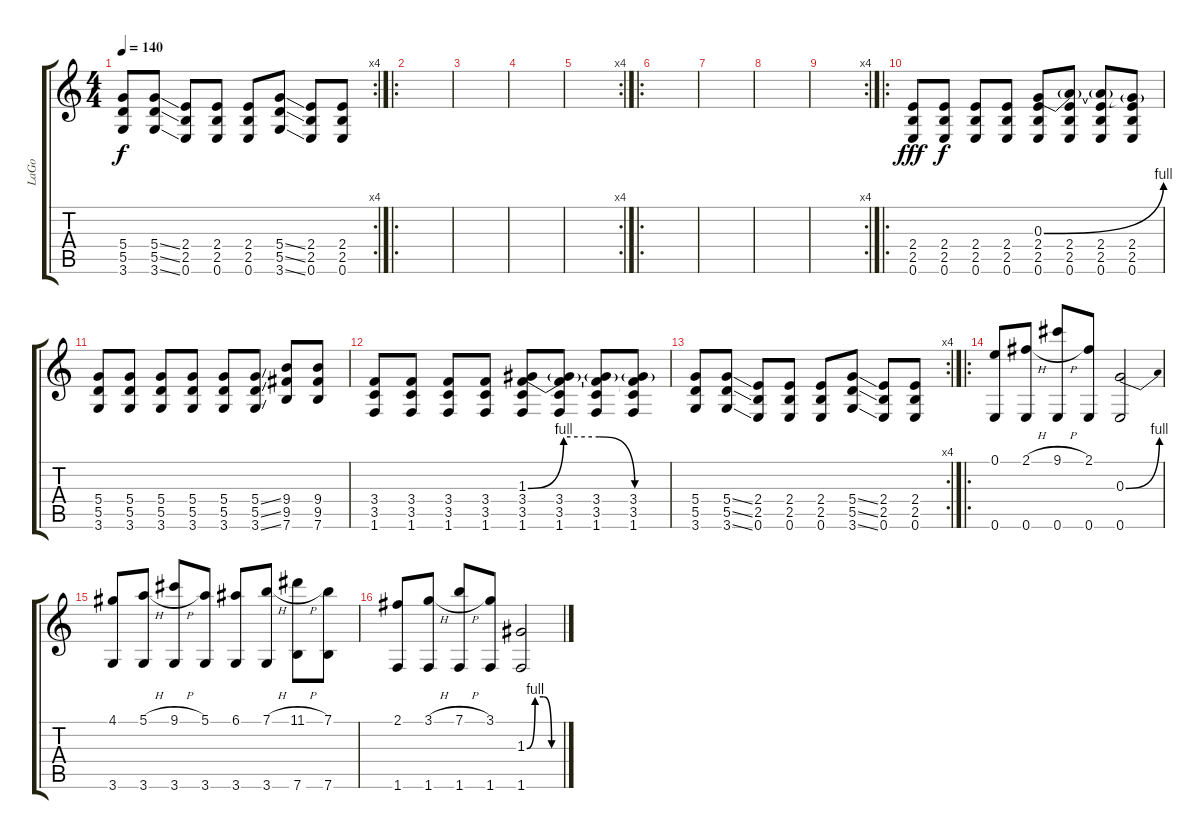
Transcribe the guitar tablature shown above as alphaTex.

\track ("LaGo" "LaGo") {instrument distortionguitar}
\staff {score tabs}
\tuning (E4 B3 G3 D3 A2 E2) {hide}
\rc 4
\ts (4 4)
\tempo 140
\clef g2
\ks c
(5.4 5.5 3.6).8{dy f} (5.4{ss} 5.5{ss} 3.6{ss}).8 (2.4 2.5 0.6).8 (2.4 2.5 0.6).8 (2.4 2.5 0.6).8 (5.4{ss} 5.5{ss} 3.6{ss}).8 (2.4 2.5 0.6).8 (2.4 2.5 0.6).8 |
\ro
|
|
|
\rc 4
|
\ro
|
|
|
\rc 4
|
\ro
(2.4 2.5 0.6).8{dy fff} (2.4 2.5 0.6).8{dy f} (2.4 2.5 0.6).8 (2.4 2.5 0.6).8 (0.3{be (bend 0 0 60 4)} 2.4 2.5 0.6).8 (0.3{t} 2.4 2.5 0.6).8 (0.3{t} 2.4 2.5 0.6).8 (0.3{t} 2.4 2.5 0.6).8 |
(5.4 5.5 3.6).8 (5.4 5.5 3.6).8 (5.4 5.5 3.6).8 (5.4 5.5 3.6).8 (5.4 5.5 3.6).8 (5.4{ss} 5.5{ss} 3.6{ss}).8 (9.4 9.5 7.6).8 (9.4 9.5 7.6).8 |
(3.4 3.5 1.6).8 (3.4 3.5 1.6).8 (3.4 3.5 1.6).8 (3.4 3.5 1.6).8 (1.3{be (custom 0 0 15 4 30 4 45 0 60 0)} 3.4 3.5 1.6).8 (1.3{t} 3.4 3.5 1.6).8 (1.3{t} 3.4 3.5 1.6).8 (1.3{t} 3.4 3.5 1.6).8 |
\rc 4
(5.4 5.5 3.6).8 (5.4{ss} 5.5{ss} 3.6{ss}).8 (2.4 2.5 0.6).8 (2.4 2.5 0.6).8 (2.4 2.5 0.6).8 (5.4{ss} 5.5{ss} 3.6{ss}).8 (2.4 2.5 0.6).8 (2.4 2.5 0.6).8 |
\ro
(0.1 0.6).8 (2.1{h} 0.6).8 (9.1{h} 0.6).8 (2.1 0.6).8 (0.3{be (bend 0 0 60 4)} 0.6).2 |
(4.1 3.6).8 (5.1{h} 3.6).8 (9.1{h} 3.6).8 (5.1 3.6).8 (6.1 3.6).8 (7.1{h} 3.6).8 (11.1{h} 7.6).8 (7.1 7.6).8 |
(2.1 1.6).8 (3.1{h} 1.6).8 (7.1{h} 1.6).8 (3.1 1.6).8 (1.3{be (custom 0 0 15 4 30 4 45 0 60 0)} 1.6).2
